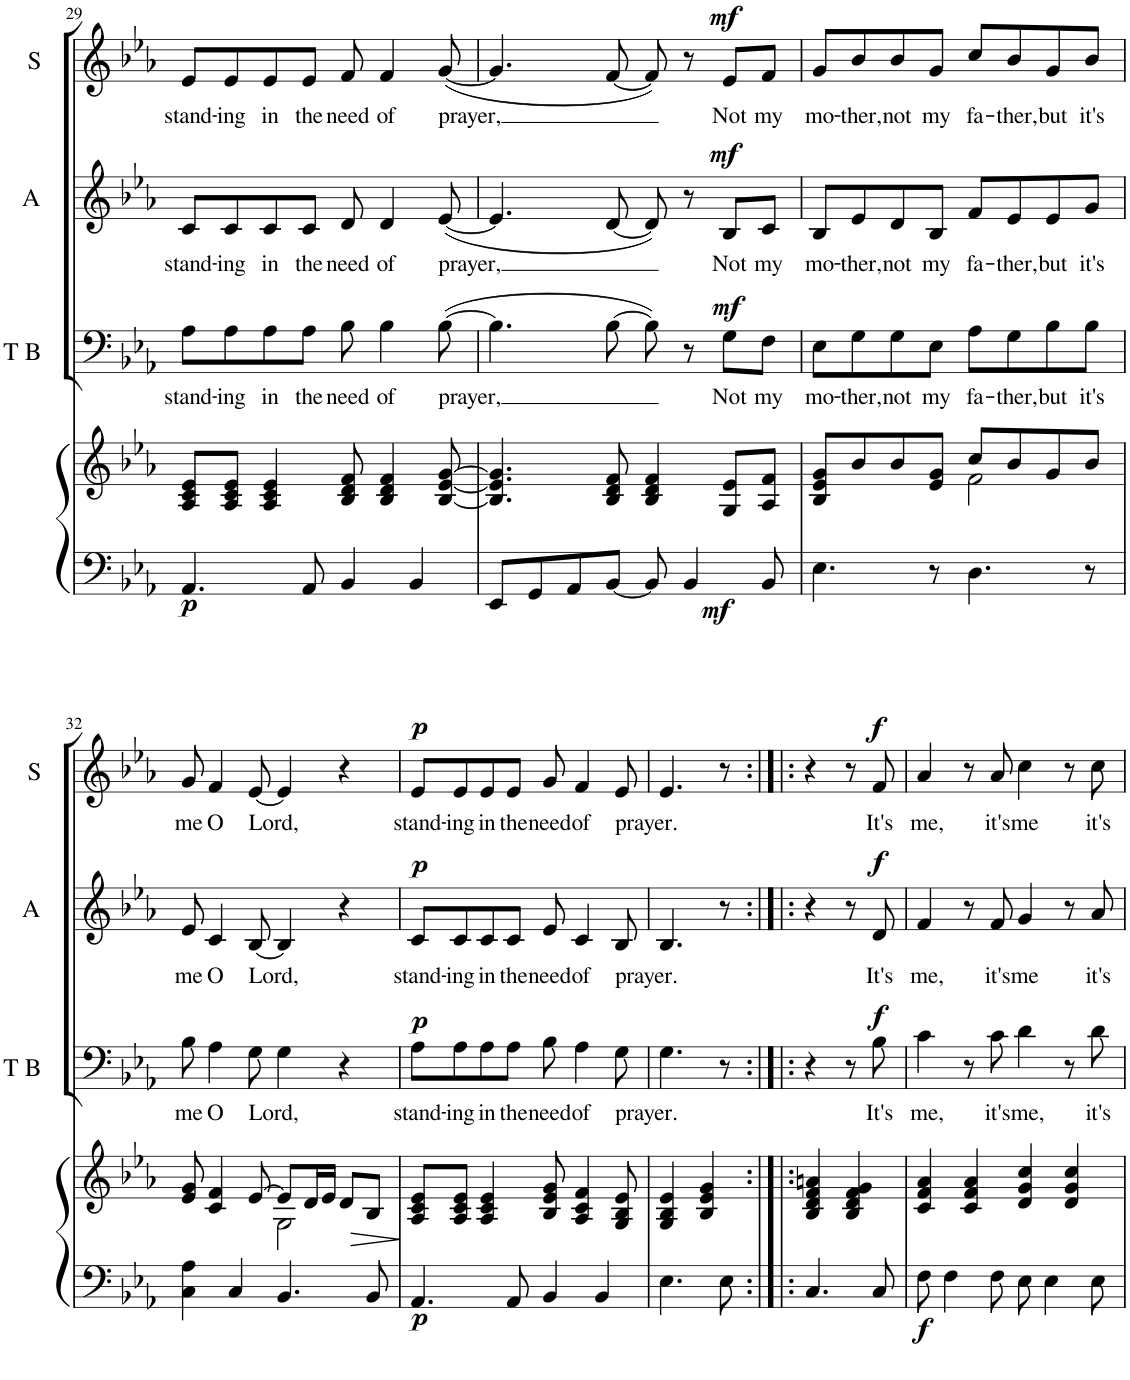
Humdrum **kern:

**kern	**kern	**dynam	**kern	**text	**dynam	**kern	**text	**dynam	**kern	**text	**dynam
*part4	*part4	*part4	*part3	*part3	*part3	*part2	*part2	*part2	*part1	*part1	*part1
*staff5	*staff4	*staff4/5	*staff3	*staff3	*staff3	*staff2	*staff2	*staff2	*staff1	*staff1	*staff1
*I"Piano	*	*	*I"T B	*	*	*I"A	*	*	*I"S	*	*
*I'Pno	*	*	*I'T B	*	*	*I'A	*	*	*I'S	*	*
!!LO:PB:g=z
*clefF4	*clefG2	*	*clefF4	*	*	*clefG2	*	*	*clefG2	*	*
*k[b-e-a-]	*k[b-e-a-]	*	*k[b-e-a-]	*	*	*k[b-e-a-]	*	*	*k[b-e-a-]	*	*
*M4/4	*M4/4	*	*M4/4	*	*	*M4/4	*	*	*M4/4	*	*
=29	=29	=29	=29	=29	=29	=29	=29	=29	=29	=29	=29
!	!	!LO:DY:b=2	!	!LO:LY:b	!	!	!LO:LY:b	!	!	!LO:LY:b	!
4.AA-/	8A-/ 8c/ 8e-/L	p	8A-\L	stand-	.	8c/L	stand-	.	8e-/L	stand-	.
!	!	!	!	!LO:LY:b	!	!	!LO:LY:b	!	!	!LO:LY:b	!
.	8A-/ 8c/ 8e-/J	.	8A-\	-ing	.	8c/	-ing	.	8e-/	-ing	.
!	!	!	!	!LO:LY:b	!	!	!LO:LY:b	!	!	!LO:LY:b	!
.	4A-/ 4c/ 4e-/	.	8A-\	in	.	8c/	in	.	8e-/	in	.
!	!	!	!	!LO:LY:b	!	!	!LO:LY:b	!	!	!LO:LY:b	!
8AA-/	.	.	8A-\J	the	.	8c/J	the	.	8e-/J	the	.
!	!	!	!	!LO:LY:b	!	!	!LO:LY:b	!	!	!LO:LY:b	!
4BB-/	8B-/ 8d/ 8f/	.	8B-\	need	.	8d/	need	.	8f/	need	.
!	!	!	!	!LO:LY:b	!	!	!LO:LY:b	!	!	!LO:LY:b	!
.	4B-/ 4d/ 4f/	.	4B-\	of	.	4d/	of	.	4f/	of	.
4BB-/	.	.	.	.	.	.	.	.	.	.	.
!	!	!	!	!LO:LY:b	!	!	!LO:LY:b	!	!	!LO:LY:b	!
.	[8B-/ [8e-/ [8g/	.	([8B-\	prayer,	.	([8e-/	prayer,	.	([8g/	prayer,	.
=30	=30	=30	=30	=30	=30	=30	=30	=30	=30	=30	=30
8EE-/L	4.B-/] 4.e-/] 4.g/]	.	4.B-\]	.	.	4.e-/]	.	.	4.g/]	.	.
8GG/	.	.	.	.	.	.	.	.	.	.	.
8AA-/	.	.	.	.	.	.	.	.	.	.	.
[8BB-/J	8B-/ 8d/ 8f/	.	[8B-\	.	.	[8d/	.	.	[8f/	.	.
8BB-/]	4B-/ 4d/ 4f/	.	8B-\])	.	.	8d/])	.	.	8f/])	.	.
4BB-/	.	.	8r	.	.	8r	.	.	8r	.	.
!	!	!	!	!LO:LY:b	!LO:DY:a	!	!LO:LY:b	!LO:DY:a	!	!LO:LY:b	!LO:DY:a
.	8G/ 8e-/L	.	8G\L	Not	mf	8B-/L	Not	mf	8e-/L	Not	mf
!	!	!LO:DY:b=2	!	!LO:LY:b	!	!	!LO:LY:b	!	!	!LO:LY:b	!
8BB-/	8A-/ 8f/J	mf	8F\J	my	.	8c/J	my	.	8f/J	my	.
=31	=31	=31	=31	=31	=31	=31	=31	=31	=31	=31	=31
*	*^	*	*	*	*	*	*	*	*	*	*
!	!	!	!	!	!LO:LY:b	!	!	!LO:LY:b	!	!	!LO:LY:b	!
4.E-\	8B-/ 8e-/ 8g/L	2ryy	.	8E-\L	mo-	.	8B-/L	mo-	.	8g/L	mo-	.
!	!	!	!	!	!LO:LY:b	!	!	!LO:LY:b	!	!	!LO:LY:b	!
.	8b-/	.	.	8G\	-ther,	.	8e-/	-ther,	.	8b-/	-ther,	.
!	!	!	!	!	!LO:LY:b	!	!	!LO:LY:b	!	!	!LO:LY:b	!
.	8b-/	.	.	8G\	not	.	8d/	not	.	8b-/	not	.
!	!	!	!	!	!LO:LY:b	!	!	!LO:LY:b	!	!	!LO:LY:b	!
8r	8e-/ 8g/J	.	.	8E-\J	my	.	8B-/J	my	.	8g/J	my	.
!	!	!	!	!	!LO:LY:b	!	!	!LO:LY:b	!	!	!LO:LY:b	!
4.D\	8cc/L	2f\	.	8A-\L	fa-	.	8f/L	fa-	.	8cc/L	fa-	.
!	!	!	!	!	!LO:LY:b	!	!	!LO:LY:b	!	!	!LO:LY:b	!
.	8b-/	.	.	8G\	-ther,	.	8e-/	-ther,	.	8b-/	-ther,	.
!	!	!	!	!	!LO:LY:b	!	!	!LO:LY:b	!	!	!LO:LY:b	!
.	8g/	.	.	8B-\	but	.	8e-/	but	.	8g/	but	.
!	!	!	!	!	!LO:LY:b	!	!	!LO:LY:b	!	!	!LO:LY:b	!
8r	8b-/J	.	.	8B-\J	it's	.	8g/J	it's	.	8b-/J	it's	.
!!LO:LB:g=z
=32	=32	=32	=32	=32	=32	=32	=32	=32	=32	=32	=32	=32
!	!	!	!	!	!LO:LY:b	!	!	!LO:LY:b	!	!	!LO:LY:b	!
4C\ 4A-\	8e-/ 8g/	2ryy	.	8B-\	me	.	8e-/	me	.	8g/	me	.
!	!	!	!	!	!LO:LY:b	!	!	!LO:LY:b	!	!	!LO:LY:b	!
.	4c/ 4f/	.	.	4A-\	O	.	4c/	O	.	4f/	O	.
4C/	.	.	.	.	.	.	.	.	.	.	.	.
!	!	!	!	!	!LO:LY:b	!	!	!LO:LY:b	!	!	!LO:LY:b	!
.	[8e-/	.	.	8G\	Lord,	.	[8B-/	Lord,	.	[8e-/	Lord,	.
4.BB-/	8e-/L]	2G\	.	4G\	.	.	4B-/]	.	.	4e-/]	.	.
.	16d/L	.	.	.	.	.	.	.	.	.	.	.
.	16e-/JJ	.	.	.	.	.	.	.	.	.	.	.
!	!	!	!LO:HP:b	!	!	!	!	!	!	!	!	!
.	8d/L	.	>	4r	.	.	4r	.	.	4r	.	.
8BB-/	8B-/J	.	.	.	.	.	.	.	.	.	.	.
*	*v	*v	*	*	*	*	*	*	*	*	*	*
.	.	]	.	.	.	.	.	.	.	.	.
=33	=33	=33	=33	=33	=33	=33	=33	=33	=33	=33	=33
!	!	!LO:DY:b=2	!	!LO:LY:b	!LO:DY:a	!	!LO:LY:b	!LO:DY:a	!	!LO:LY:b	!LO:DY:a
4.AA-/	8A-/ 8c/ 8e-/L	p	8A-\L	stand-	p	8c/L	stand-	p	8e-/L	stand-	p
!	!	!	!	!LO:LY:b	!	!	!LO:LY:b	!	!	!LO:LY:b	!
.	8A-/ 8c/ 8e-/J	.	8A-\	-ing	.	8c/	-ing	.	8e-/	-ing	.
!	!	!	!	!LO:LY:b	!	!	!LO:LY:b	!	!	!LO:LY:b	!
.	4A-/ 4c/ 4e-/	.	8A-\	in	.	8c/	in	.	8e-/	in	.
!	!	!	!	!LO:LY:b	!	!	!LO:LY:b	!	!	!LO:LY:b	!
8AA-/	.	.	8A-\J	the	.	8c/J	the	.	8e-/J	the	.
!	!	!	!	!LO:LY:b	!	!	!LO:LY:b	!	!	!LO:LY:b	!
4BB-/	8B-/ 8e-/ 8g/	.	8B-\	need	.	8e-/	need	.	8g/	need	.
!	!	!	!	!LO:LY:b	!	!	!LO:LY:b	!	!	!LO:LY:b	!
.	4A-/ 4c/ 4f/	.	4A-\	of	.	4c/	of	.	4f/	of	.
4BB-/	.	.	.	.	.	.	.	.	.	.	.
!	!	!	!	!LO:LY:b	!	!	!LO:LY:b	!	!	!LO:LY:b	!
.	8G/ 8B-/ 8e-/	.	8G\	prayer.	.	8B-/	prayer.	.	8e-/	prayer.	.
=34	=34	=34	=34	=34	=34	=34	=34	=34	=34	=34	=34
4.E-\	4G/ 4B-/ 4e-/	.	4.G\	.	.	4.B-/	.	.	4.e-/	.	.
.	4B-/ 4e-/ 4g/	.	.	.	.	.	.	.	.	.	.
8E-\	.	.	8r	.	.	8r	.	.	8r	.	.
=35:|!|:	=35:|!|:	=35:|!|:	=35:|!|:	=35:|!|:	=35:|!|:	=35:|!|:	=35:|!|:	=35:|!|:	=35:|!|:	=35:|!|:	=35:|!|:
4.C/	4B-/ 4d/ 4f/ 4an/	.	4r	.	.	4r	.	.	4r	.	.
.	4B-/ 4d/ 4f/ 4g/	.	8r	.	.	8r	.	.	8r	.	.
!	!	!	!	!LO:LY:b	!LO:DY:a	!	!LO:LY:b	!LO:DY:a	!	!LO:LY:b	!LO:DY:a
8C/	.	.	8B-\	It's	f	8d/	It's	f	8f/	It's	f
=36	=36	=36	=36	=36	=36	=36	=36	=36	=36	=36	=36
!	!	!LO:DY:b=2	!	!LO:LY:b	!	!	!LO:LY:b	!	!	!LO:LY:b	!
8F\	4c/ 4f/ 4a-/	f	4c\	me,	.	4f/	me,	.	4a-/	me,	.
4F\	.	.	.	.	.	.	.	.	.	.	.
.	4c/ 4f/ 4a-/	.	8r	.	.	8r	.	.	8r	.	.
!	!	!	!	!LO:LY:b	!	!	!LO:LY:b	!	!	!LO:LY:b	!
8F\	.	.	8c\	it's	.	8f/	it's	.	8a-/	it's	.
!	!	!	!	!LO:LY:b	!	!	!LO:LY:b	!	!	!LO:LY:b	!
8E-\	4d/ 4g/ 4cc/	.	4d\	me,	.	4g/	me	.	4cc\	me	.
4E-\	.	.	.	.	.	.	.	.	.	.	.
.	4d/ 4g/ 4cc/	.	8r	.	.	8r	.	.	8r	.	.
!	!	!	!	!LO:LY:b	!	!	!LO:LY:b	!	!	!LO:LY:b	!
8E-\	.	.	8d\	it's	.	8a-/	it's	.	8cc\	it's	.
=	=	=	=	=	=	=	=	=	=	=	=
*-	*-	*-	*-	*-	*-	*-	*-	*-	*-	*-	*-
